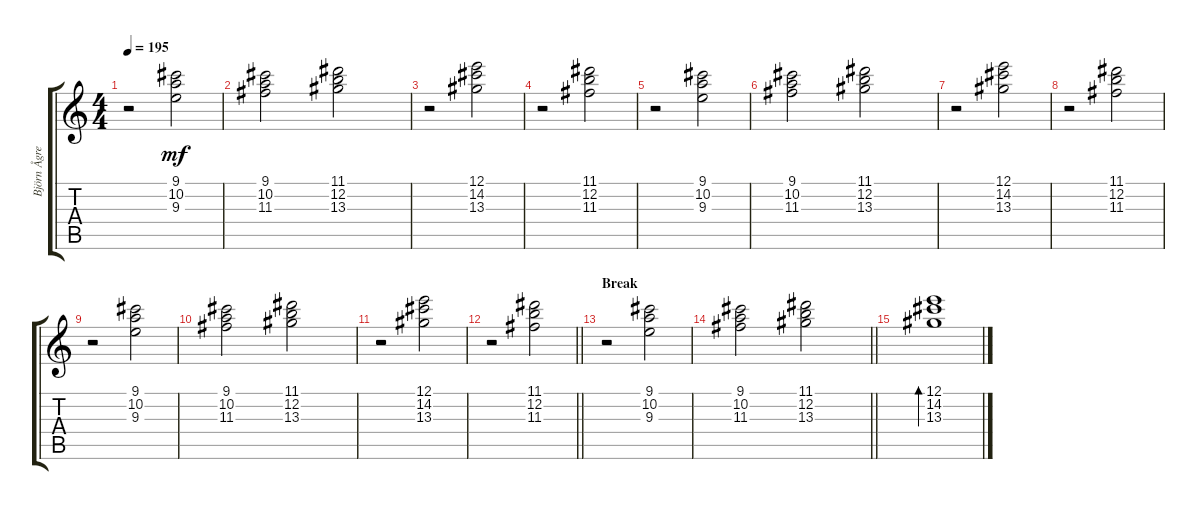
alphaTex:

\track ("Björn Ågren (guitar)" "Björn Ågre") {instrument electricguitarjazz}
\staff {score tabs}
\tuning (E4 B3 G3 D3 A2 E2) {hide}
\ts (4 4)
\tempo 195
\clef g2
\ks c
r.2{dy mf} (9.1 10.2 9.3).2 |
(9.1 10.2 11.3).2 (11.1 12.2 13.3).2 |
r.2 (12.1 14.2 13.3).2 |
r.2 (11.1 12.2 11.3).2 |
r.2 (9.1 10.2 9.3).2 |
(9.1 10.2 11.3).2 (11.1 12.2 13.3).2 |
r.2 (12.1 14.2 13.3).2 |
r.2 (11.1 12.2 11.3).2 |
r.2 (9.1 10.2 9.3).2 |
(9.1 10.2 11.3).2 (11.1 12.2 13.3).2 |
r.2 (12.1 14.2 13.3).2 |
\barLineRight lightlight
r.2 (11.1 12.2 11.3).2 |
\section ("" "Break")
r.2 (9.1 10.2 9.3).2 |
\barLineRight lightlight
(9.1 10.2 11.3).2 (11.1 12.2 13.3).2 |
\section ("" "")
(12.1 14.2 13.3).1{bd 480}
